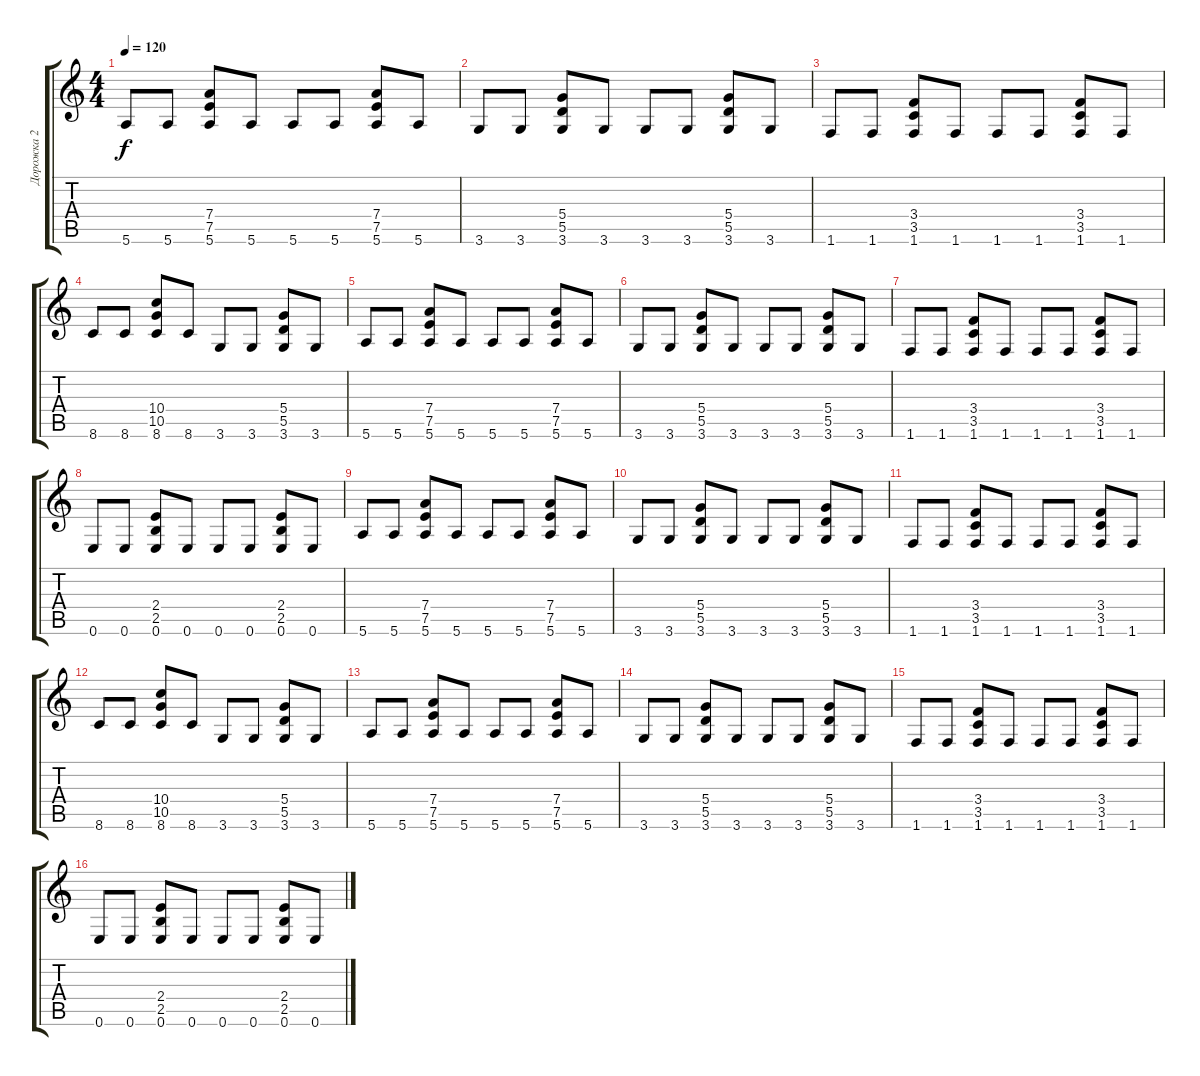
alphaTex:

\track ("Дорожка 2" "Дорожка 2") {instrument distortionguitar}
\staff {score tabs}
\tuning (E4 B3 G3 D3 A2 E2) {hide}
\ts (4 4)
\tempo 120
\clef g2
\ks c
5.6.8{dy f} 5.6.8 (7.4 7.5 5.6).8 5.6.8 5.6.8 5.6.8 (7.4 7.5 5.6).8 5.6.8 |
3.6.8 3.6.8 (5.4 5.5 3.6).8 3.6.8 3.6.8 3.6.8 (5.4 5.5 3.6).8 3.6.8 |
1.6.8 1.6.8 (3.4 3.5 1.6).8 1.6.8 1.6.8 1.6.8 (3.4 3.5 1.6).8 1.6.8 |
8.6.8 8.6.8 (10.4 10.5 8.6).8 8.6.8 3.6.8 3.6.8 (5.4 5.5 3.6).8 3.6.8 |
5.6.8 5.6.8 (7.4 7.5 5.6).8 5.6.8 5.6.8 5.6.8 (7.4 7.5 5.6).8 5.6.8 |
3.6.8 3.6.8 (5.4 5.5 3.6).8 3.6.8 3.6.8 3.6.8 (5.4 5.5 3.6).8 3.6.8 |
1.6.8 1.6.8 (3.4 3.5 1.6).8 1.6.8 1.6.8 1.6.8 (3.4 3.5 1.6).8 1.6.8 |
0.6.8 0.6.8 (2.4 2.5 0.6).8 0.6.8 0.6.8 0.6.8 (2.4 2.5 0.6).8 0.6.8 |
5.6.8 5.6.8 (7.4 7.5 5.6).8 5.6.8 5.6.8 5.6.8 (7.4 7.5 5.6).8 5.6.8 |
3.6.8 3.6.8 (5.4 5.5 3.6).8 3.6.8 3.6.8 3.6.8 (5.4 5.5 3.6).8 3.6.8 |
1.6.8 1.6.8 (3.4 3.5 1.6).8 1.6.8 1.6.8 1.6.8 (3.4 3.5 1.6).8 1.6.8 |
8.6.8 8.6.8 (10.4 10.5 8.6).8 8.6.8 3.6.8 3.6.8 (5.4 5.5 3.6).8 3.6.8 |
5.6.8 5.6.8 (7.4 7.5 5.6).8 5.6.8 5.6.8 5.6.8 (7.4 7.5 5.6).8 5.6.8 |
3.6.8 3.6.8 (5.4 5.5 3.6).8 3.6.8 3.6.8 3.6.8 (5.4 5.5 3.6).8 3.6.8 |
1.6.8 1.6.8 (3.4 3.5 1.6).8 1.6.8 1.6.8 1.6.8 (3.4 3.5 1.6).8 1.6.8 |
0.6.8 0.6.8 (2.4 2.5 0.6).8 0.6.8 0.6.8 0.6.8 (2.4 2.5 0.6).8 0.6.8
